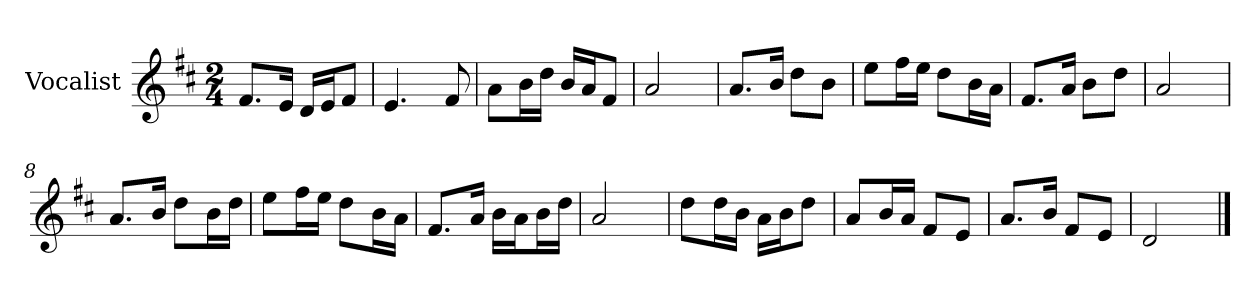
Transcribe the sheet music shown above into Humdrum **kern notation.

**kern
*part1
*staff1
*I"Vocalist
*k[f#c#]
*D:
*M2/4
=
8.f#L
16eJk
16dLL
16eJ
8f#J
=1
4.e
8f#
=2
8aL
16bL
16ddJJ
16bLL
16aJ
8f#J
=3
2a
=4
8.aL
16bJk
8ddL
8bJ
=5
8eeL
16ff#L
16eeJJ
8ddL
16bL
16aJJ
=6
8.f#L
16aJk
8bL
8ddJ
=7
2a
=8
8.aL
16bJk
8ddL
16bL
16ddJJ
=9
8eeL
16ff#L
16eeJJ
8ddL
16bL
16aJJ
=10
8.f#L
16aJk
16bLL
16aJ
16bL
16ddJJ
=11
2a
=12
8ddL
16ddL
16bJJ
16aLL
16bJ
8ddJ
=13
8aL
16bL
16aJJ
8f#L
8eJ
=14
8.aL
16bJk
8f#L
8eJ
=15
2d
==
*-
